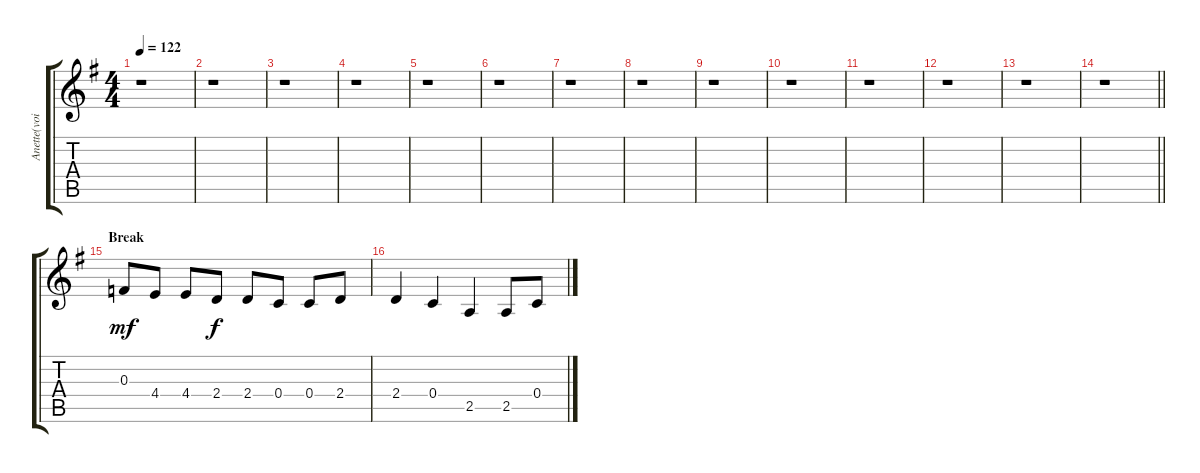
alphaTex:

\track ("Anette(voice)" "Anette(voi") {instrument flute}
\staff {score tabs}
\tuning (D5 A4 F4 C4 G3 D3) {hide}
\ts (4 4)
\tempo 122
\clef g2
\ks g
r.1{dy f} |
r.1 |
r.1 |
r.1 |
r.1 |
r.1 |
r.1 |
r.1 |
r.1 |
r.1 |
r.1 |
r.1 |
r.1 |
\barLineRight lightlight
r.1 |
\section ("" "Break")
0.3.8{dy mf volume 16} 4.4.8 4.4.8 2.4.8{dy f} 2.4.8 0.4.8 0.4.8 2.4.8 |
2.4.4 0.4.4 2.5.4 2.5.8 0.4.8
